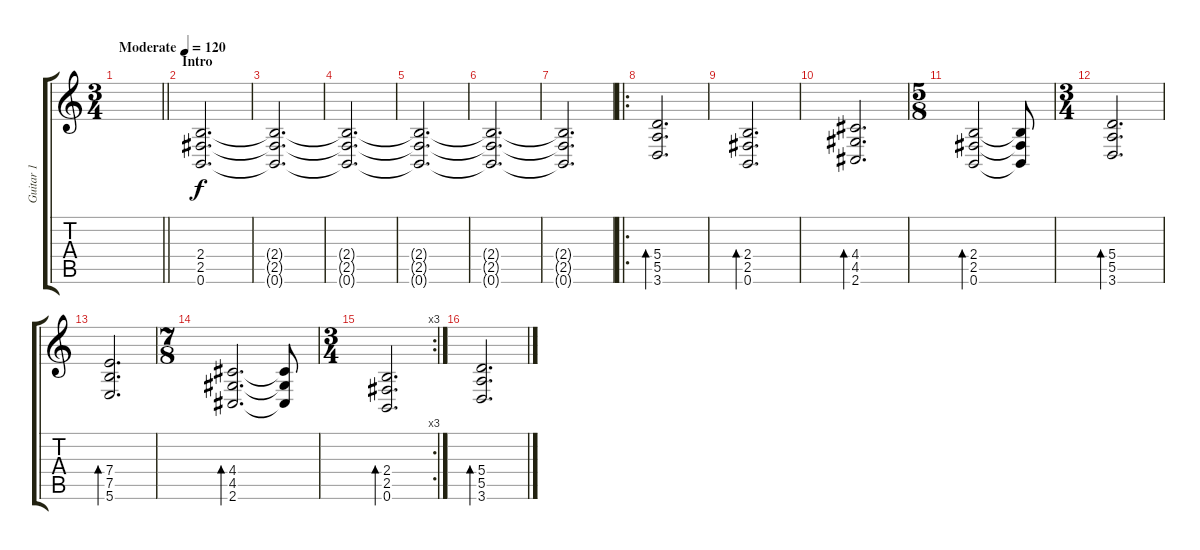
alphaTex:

\track ("Guitar 1" "Guitar 1") {instrument distortionguitar}
\staff {score tabs}
\tuning (B3 Gb3 D3 A2 E2 B1) {hide}
\ts (3 4)
\tempo (120 "Moderate")
\clef g2
\barLineRight lightlight
\ks c
|
\section ("" "Intro")
(2.4 2.5 0.6).2{d volume 0} |
(2.4{t} 2.5{t} 0.6{t}).2{d volume 9} |
(2.4{t} 2.5{t} 0.6{t}).2{d} |
(2.4{t} 2.5{t} 0.6{t}).2{d} |
(2.4{t} 2.5{t} 0.6{t}).2{d} |
(2.4{t} 2.5{t} 0.6{t}).2{d} |
\ro
(5.4 5.5 3.6).2{d bd 120} |
(2.4 2.5 0.6).2{d bd 120} |
(4.4 4.5 2.6).2{d bd 120} |
\ts (5 8)
(2.4 2.5 0.6).2{bd 120} (2.4{t} 2.5{t} 0.6{t}).8 |
\ts (3 4)
(5.4 5.5 3.6).2{d bd 120} |
(7.4 7.5 5.6).2{d bd 120} |
\ts (7 8)
(4.4 4.5 2.6).2{d bd 120} (4.4{t} 4.5{t} 2.6{t}).8 |
\rc 3
\ts (3 4)
(2.4 2.5 0.6).2{d bd 120} |
(5.4 5.5 3.6).2{d bd 120}
